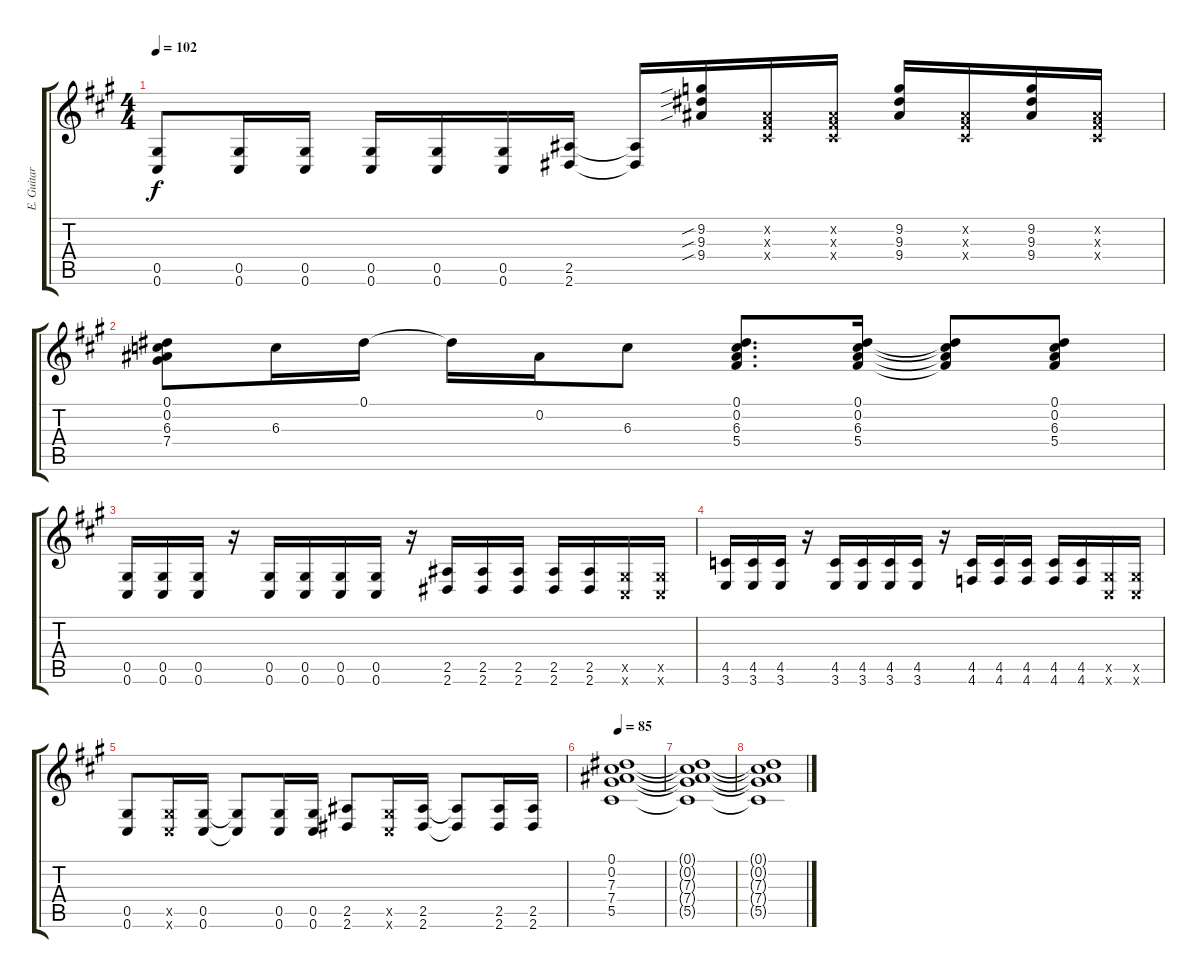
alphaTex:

\track ("E. Guitar III" "E. Guitar ") {instrument distortionguitar}
\staff {score tabs}
\tuning (Eb4 Bb3 Gb3 Db3 Ab2 Db2) {hide}
\ts (4 4)
\tempo 102
\clef g2
\ks a
(0.5 0.6).8{dy f} (0.5 0.6).16 (0.5 0.6).16 (0.5 0.6).16 (0.5 0.6).16 (0.5 0.6).16 (2.5 2.6).16 (2.5{t} 2.6{t}).16 (9.2{sib} 9.3{sib} 9.4{sib}).16 (0.2{x} 0.3{x} 0.4{x}).16 (0.2{x} 0.3{x} 0.4{x}).16 (9.2 9.3 9.4).16 (0.2{x} 0.3{x} 0.4{x}).16 (9.2 9.3 9.4).16 (0.2{x} 0.3{x} 0.4{x}).16 |
(0.1 0.2 6.3 7.4).8 6.3.16 0.1.16 0.1{t}.16 0.2.16 6.3.8 (0.1 0.2 6.3 5.4).8{d} (0.1 0.2 6.3 5.4).16 (0.1{t} 0.2{t} 6.3{t} 5.4{t}).8 (0.1 0.2 6.3 5.4).8 |
(0.5 0.6).16 (0.5 0.6).16 (0.5 0.6).16 r.16 (0.5 0.6).16 (0.5 0.6).16 (0.5 0.6).16 (0.5 0.6).16 r.16 (2.5 2.6).16 (2.5 2.6).16 (2.5 2.6).16 (2.5 2.6).16 (2.5 2.6).16 (0.5{x} 0.6{x}).16 (0.5{x} 0.6{x}).16 |
(4.5 3.6).16 (4.5 3.6).16 (4.5 3.6).16 r.16 (4.5 3.6).16 (4.5 3.6).16 (4.5 3.6).16 (4.5 3.6).16 r.16 (4.5 4.6).16 (4.5 4.6).16 (4.5 4.6).16 (4.5 4.6).16 (4.5 4.6).16 (0.5{x} 0.6{x}).16 (0.5{x} 0.6{x}).16 |
(0.5 0.6).8 (0.5{x} 0.6{x}).16 (0.5 0.6).16 (0.5{t} 0.6{t}).8 (0.5 0.6).16 (0.5 0.6).16 (2.5 2.6).8 (0.5{x} 0.6{x}).16 (2.5 2.6).16 (2.5{t} 2.6{t}).8 (2.5 2.6).16 (2.5 2.6).16 |
\tempo 85
(0.1 0.2 7.3 7.4 5.5).1 |
(0.1{t} 0.2{t} 7.3{t} 7.4{t} 5.5{t}).1{volume 0} |
(0.1{t} 0.2{t} 7.3{t} 7.4{t} 5.5{t}).1
